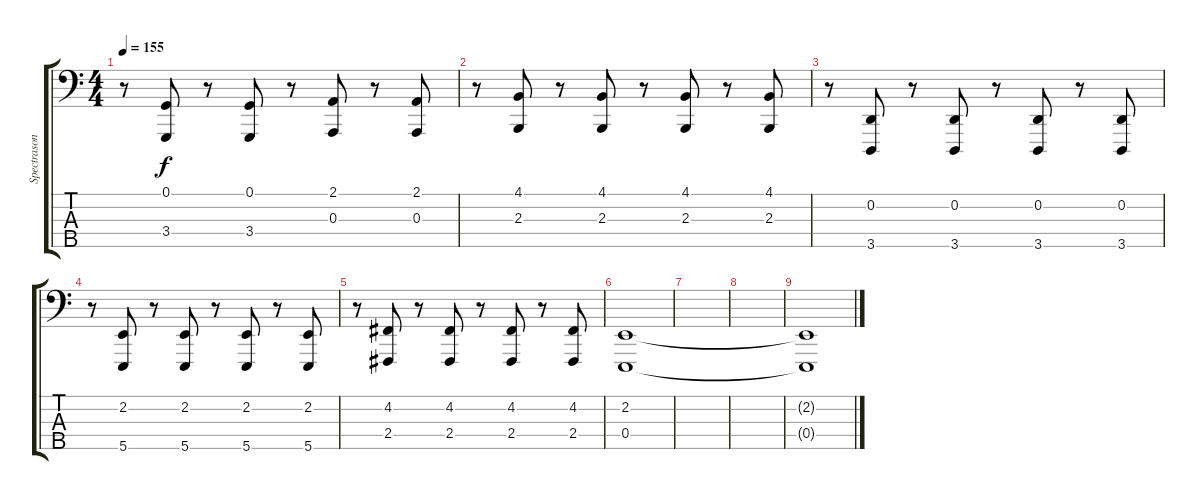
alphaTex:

\track ("Spectrasonics Omnisphere" "Spectrason") {instrument lead2sawtooth}
\staff {score tabs}
\tuning (G2 D2 A1 E1 B0) {hide}
\ts (4 4)
\tempo 155
\clef f4
\ks c
r.8{dy f} (0.1 3.4).8 r.8 (0.1 3.4).8 r.8 (2.1 0.3).8 r.8 (2.1 0.3).8 |
r.8 (4.1 2.3).8 r.8 (4.1 2.3).8 r.8 (4.1 2.3).8 r.8 (4.1 2.3).8 |
r.8 (0.2 3.5).8 r.8 (0.2 3.5).8 r.8 (0.2 3.5).8 r.8 (0.2 3.5).8 |
r.8 (2.2 5.5).8 r.8 (2.2 5.5).8 r.8 (2.2 5.5).8 r.8 (2.2 5.5).8 |
r.8 (4.2 2.4).8 r.8 (4.2 2.4).8 r.8 (4.2 2.4).8 r.8 (4.2 2.4).8 |
(2.2 0.4).1 |
|
|
(2.2{t} 0.4{t}).1
